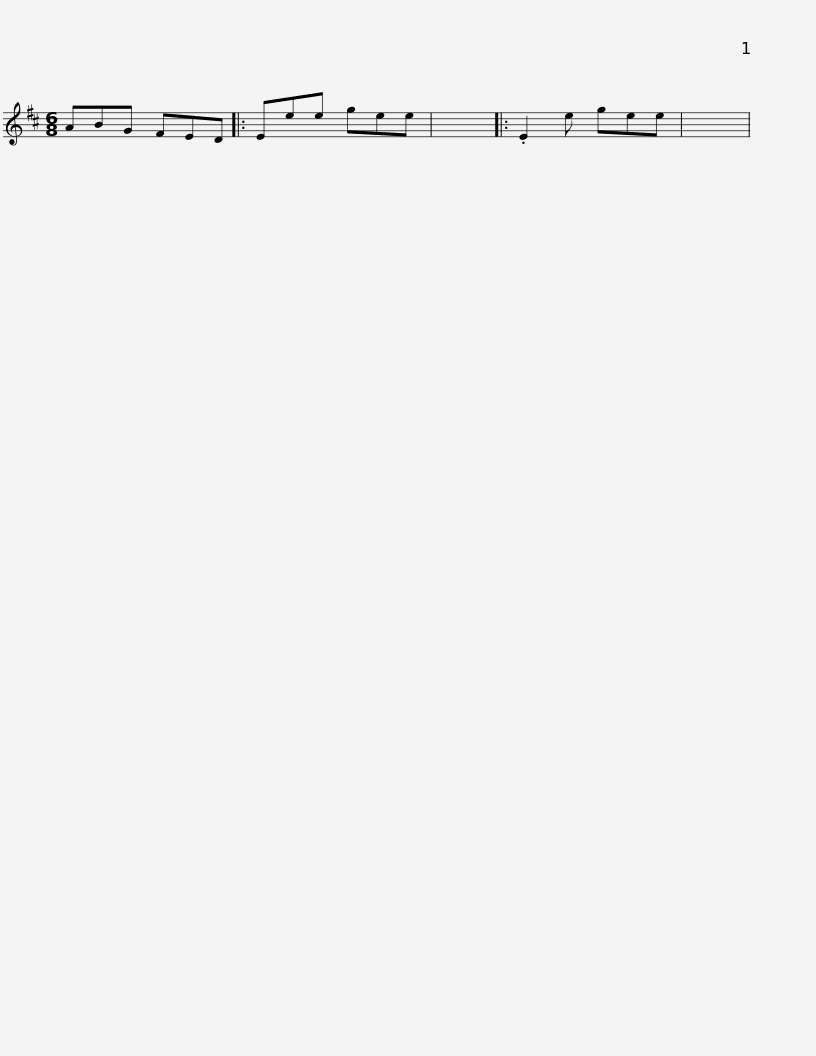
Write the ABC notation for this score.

X:1
L:1/8
M:6/8
I:linebreak $
K:D
V:1 treble
V:1
 ABG FED |: Eee gee | x6 |: .E2 e gee | x6 | %5
